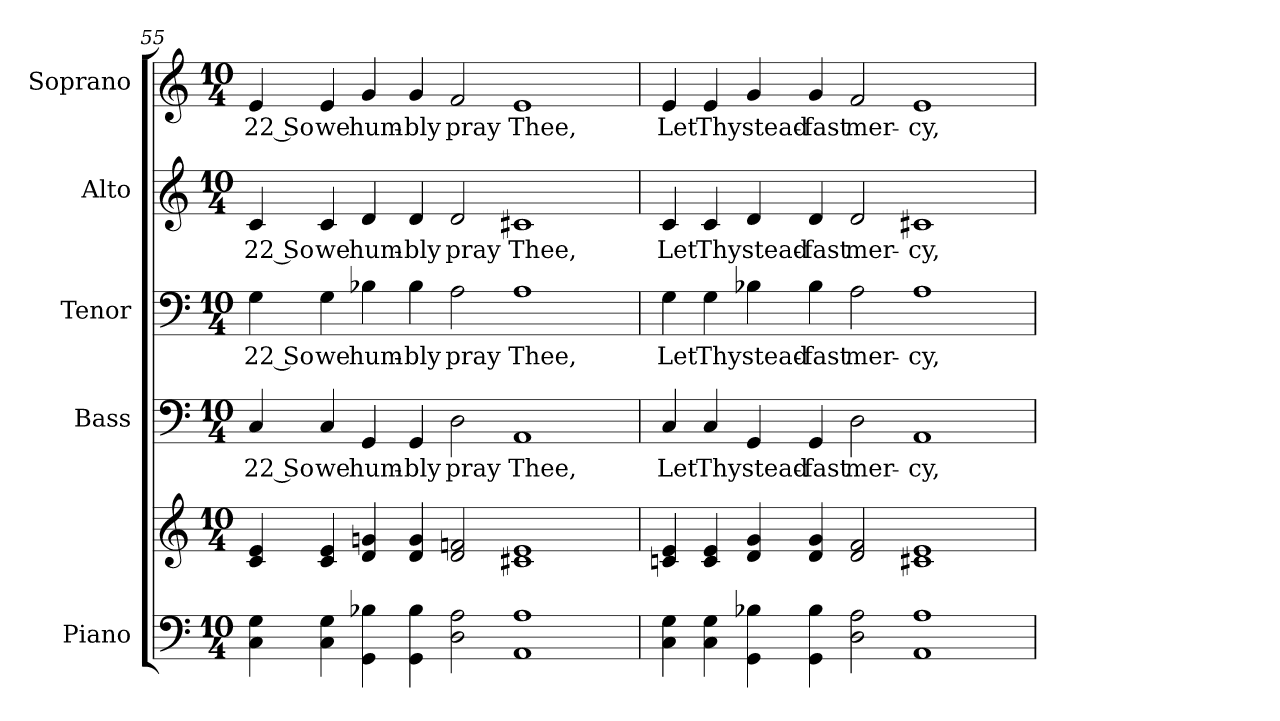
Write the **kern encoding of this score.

**kern	**kern	**kern	**text	**kern	**text	**kern	**text	**kern	**text
*part5	*part5	*part4	*part4	*part3	*part3	*part2	*part2	*part1	*part1
*staff6	*staff5	*staff4	*staff4	*staff3	*staff3	*staff2	*staff2	*staff1	*staff1
*I"Piano	*	*I"Bass	*	*I"Tenor	*	*I"Alto	*	*I"Soprano	*
*I'Pno.	*	*I'B.	*	*I'T.	*	*I'A.	*	*I'S.	*
!!LO:PB:g=z
*clefF4	*clefG2	*clefF4	*	*clefF4	*	*clefG2	*	*clefG2	*
*k[]	*k[]	*k[]	*	*k[]	*	*k[]	*	*k[]	*
*C:	*C:	*C:	*	*C:	*	*C:	*	*C:	*
*M10/4	*M10/4	*M10/4	*	*M10/4	*	*M10/4	*	*M10/4	*
=55	=55	=55	=55	=55	=55	=55	=55	=55	=55
*	*^	*	*	*	*	*	*	*	*
!	!	!	!	!LO:LY:b:color=#000000	!	!	!	!	!	!
!	!	!	!	!	!	!LO:LY:b:color=#000000	!	!	!	!
!	!	!	!	!	!	!	!	!LO:LY:b:color=#000000	!	!
!	!	!	!	!	!	!	!	!	!	!LO:LY:b:color=#000000
4Ci\ 4Gi	4ci/ 4ei	4ryy	4Ci/	22 So	4Gi\	22 So	4ci/	22 So	4ei/	22 So
!	!	!	!	!LO:LY:b:color=#000000	!	!	!	!	!	!
!	!	!	!	!	!	!LO:LY:b:color=#000000	!	!	!	!
!	!	!	!	!	!	!	!	!LO:LY:b:color=#000000	!	!
!	!	!	!	!	!	!	!	!	!	!LO:LY:b:color=#000000
4Ci\ 4Gi	4ci/ 4ei	2.ryy	4Ci/	we	4Gi\	we	4ci/	we	4ei/	we
!	!	!	!	!LO:LY:b:color=#000000	!	!	!	!	!	!
!	!	!	!	!	!	!LO:LY:b:color=#000000	!	!	!	!
!	!	!	!	!	!	!	!	!LO:LY:b:color=#000000	!	!
!	!	!	!	!	!	!	!	!	!	!LO:LY:b:color=#000000
4GGi\ 4B-Xi	4di/ 4gni	.	4GGi/	hum-	4B-Xi\	hum-	4di/	hum-	4gi/	hum-
!	!	!	!	!LO:LY:b:color=#000000	!	!	!	!	!	!
!	!	!	!	!	!	!LO:LY:b:color=#000000	!	!	!	!
!	!	!	!	!	!	!	!	!LO:LY:b:color=#000000	!	!
!	!	!	!	!	!	!	!	!	!	!LO:LY:b:color=#000000
4GGi\ 4B-i	4di/ 4gi	.	4GGi/	-bly	4B-i\	-bly	4di/	-bly	4gi/	-bly
!	!	!	!	!LO:LY:b:color=#000000	!	!	!	!	!	!
!	!	!	!	!	!	!LO:LY:b:color=#000000	!	!	!	!
!	!	!	!	!	!	!	!	!LO:LY:b:color=#000000	!	!
!	!	!	!	!	!	!	!	!	!	!LO:LY:b:color=#000000
2Di\ 2Ai	2di/ 2fni	1ryy	2Di\	pray	2Ai\	pray	2di/	pray	2fi/	pray
!	!	!	!	!LO:LY:b:color=#000000	!	!	!	!	!	!
!	!	!	!	!	!	!LO:LY:b:color=#000000	!	!	!	!
!	!	!	!	!	!	!	!	!LO:LY:b:color=#000000	!	!
!	!	!	!	!	!	!	!	!	!	!LO:LY:b:color=#000000
1AAi 1Ai	1c#Xi 1ei	.	1AAi	Thee,	1Ai	Thee,	1c#Xi	Thee,	1ei	Thee,
.	.	2ryy	.	.	.	.	.	.	.	.
!!LO:PB:g=z
=56	=56	=56	=56	=56	=56	=56	=56	=56	=56	=56
!	!	!	!	!LO:LY:b:color=#000000	!	!	!	!	!	!
!	!	!	!	!	!	!LO:LY:b:color=#000000	!	!	!	!
!	!	!	!	!	!	!	!	!LO:LY:b:color=#000000	!	!
!	!	!	!	!	!	!	!	!	!	!LO:LY:b:color=#000000
4Ci\ 4Gi	4cni/ 4ei	2ryy	4Ci/	Let	4Gi\	Let	4ci/	Let	4ei/	Let
!	!	!	!	!LO:LY:b:color=#000000	!	!	!	!	!	!
!	!	!	!	!	!	!LO:LY:b:color=#000000	!	!	!	!
!	!	!	!	!	!	!	!	!LO:LY:b:color=#000000	!	!
!	!	!	!	!	!	!	!	!	!	!LO:LY:b:color=#000000
4Ci\ 4Gi	4ci/ 4ei	.	4Ci/	Thy	4Gi\	Thy	4ci/	Thy	4ei/	Thy
!	!	!	!	!LO:LY:b:color=#000000	!	!	!	!	!	!
!	!	!	!	!	!	!LO:LY:b:color=#000000	!	!	!	!
!	!	!	!	!	!	!	!	!LO:LY:b:color=#000000	!	!
!	!	!	!	!	!	!	!	!	!	!LO:LY:b:color=#000000
4GGi\ 4B-Xi	4di/ 4gi	2ryy	4GGi/	stead-	4B-Xi\	stead-	4di/	stead-	4gi/	stead-
!	!	!	!	!LO:LY:b:color=#000000	!	!	!	!	!	!
!	!	!	!	!	!	!LO:LY:b:color=#000000	!	!	!	!
!	!	!	!	!	!	!	!	!LO:LY:b:color=#000000	!	!
!	!	!	!	!	!	!	!	!	!	!LO:LY:b:color=#000000
4GGi\ 4B-i	4di/ 4gi	.	4GGi/	-fast	4B-i\	-fast	4di/	-fast	4gi/	-fast
!	!	!	!	!LO:LY:b:color=#000000	!	!	!	!	!	!
!	!	!	!	!	!	!LO:LY:b:color=#000000	!	!	!	!
!	!	!	!	!	!	!	!	!LO:LY:b:color=#000000	!	!
!	!	!	!	!	!	!	!	!	!	!LO:LY:b:color=#000000
2Di\ 2Ai	2di/ 2fi	2ryy	2Di\	mer-	2Ai\	mer-	2di/	mer-	2fi/	mer-
!	!	!	!	!LO:LY:b:color=#000000	!	!	!	!	!	!
!	!	!	!	!	!	!LO:LY:b:color=#000000	!	!	!	!
!	!	!	!	!	!	!	!	!LO:LY:b:color=#000000	!	!
!	!	!	!	!	!	!	!	!	!	!LO:LY:b:color=#000000
1AAi 1Ai	1c#Xi 1ei	2.ryy	1AAi	-cy,	1Ai	-cy,	1c#Xi	-cy,	1ei	-cy,
.	.	4ryy	.	.	.	.	.	.	.	.
*	*v	*v	*	*	*	*	*	*	*	*
=	=	=	=	=	=	=	=	=	=
*-	*-	*-	*-	*-	*-	*-	*-	*-	*-
